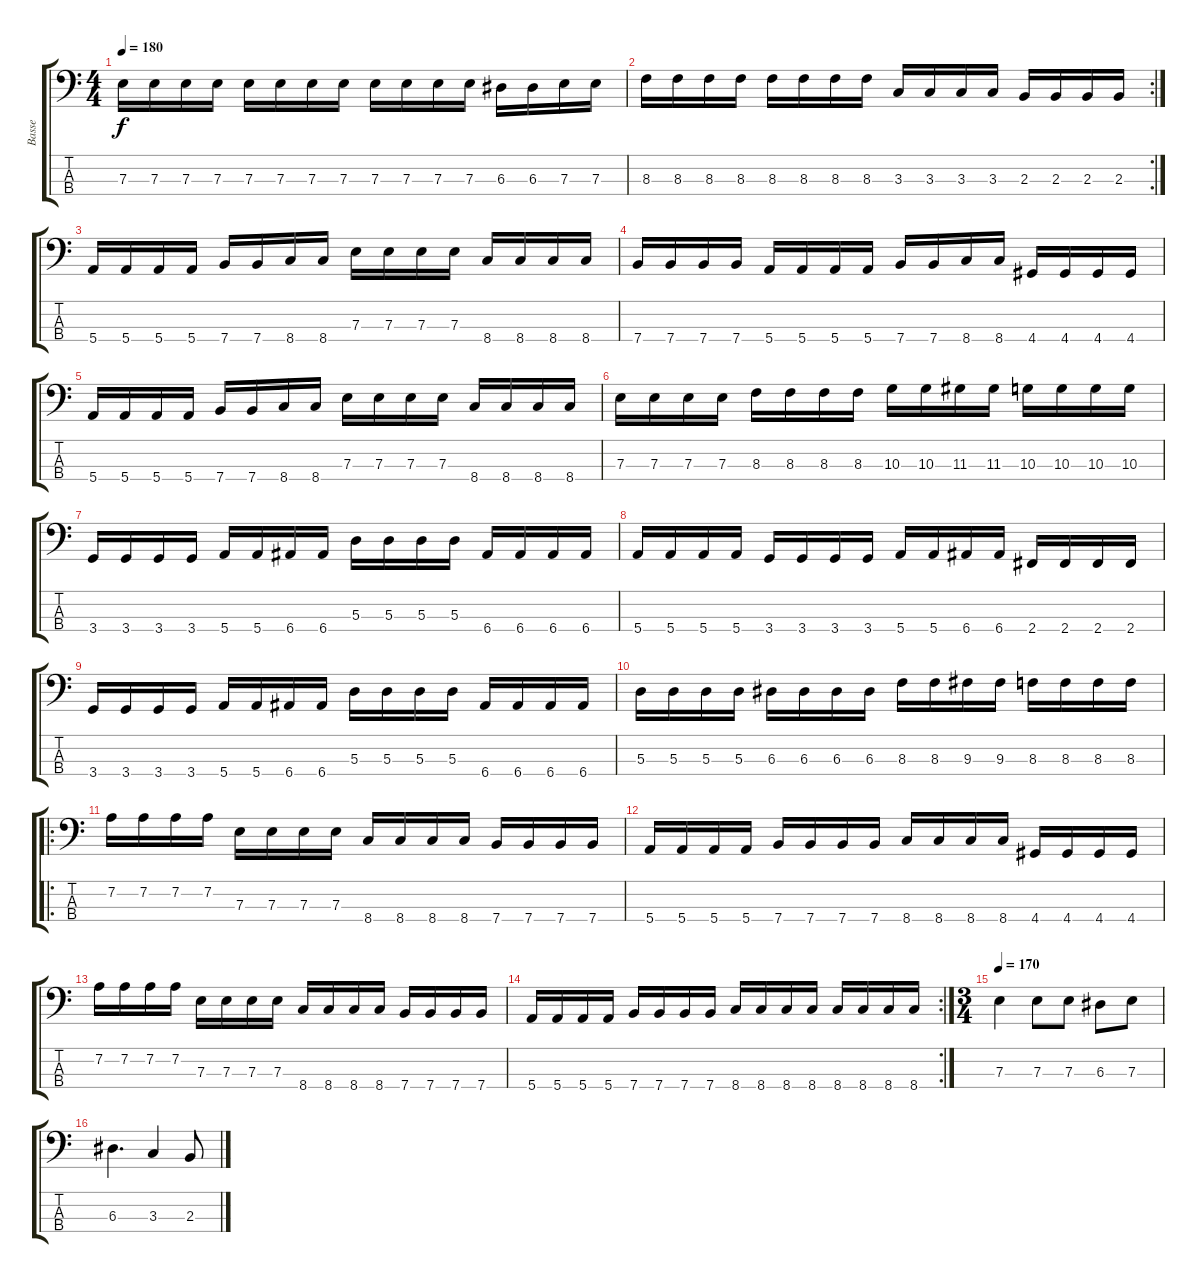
\track ("Basse" "Basse") {instrument electricbassfinger}
\staff {score tabs}
\tuning (G2 D2 A1 E1) {hide}
\ts (4 4)
\tempo 180
\clef f4
\ks c
7.3.16{dy f} 7.3.16 7.3.16 7.3.16 7.3.16 7.3.16 7.3.16 7.3.16 7.3.16 7.3.16 7.3.16 7.3.16 6.3.16 6.3.16 7.3.16 7.3.16 |
\rc 2
8.3.16 8.3.16 8.3.16 8.3.16 8.3.16 8.3.16 8.3.16 8.3.16 3.3.16 3.3.16 3.3.16 3.3.16 2.3.16 2.3.16 2.3.16 2.3.16 |
5.4.16 5.4.16 5.4.16 5.4.16 7.4.16 7.4.16 8.4.16 8.4.16 7.3.16 7.3.16 7.3.16 7.3.16 8.4.16 8.4.16 8.4.16 8.4.16 |
7.4.16 7.4.16 7.4.16 7.4.16 5.4.16 5.4.16 5.4.16 5.4.16 7.4.16 7.4.16 8.4.16 8.4.16 4.4.16 4.4.16 4.4.16 4.4.16 |
5.4.16 5.4.16 5.4.16 5.4.16 7.4.16 7.4.16 8.4.16 8.4.16 7.3.16 7.3.16 7.3.16 7.3.16 8.4.16 8.4.16 8.4.16 8.4.16 |
7.3.16 7.3.16 7.3.16 7.3.16 8.3.16 8.3.16 8.3.16 8.3.16 10.3.16 10.3.16 11.3.16 11.3.16 10.3.16 10.3.16 10.3.16 10.3.16 |
3.4.16 3.4.16 3.4.16 3.4.16 5.4.16 5.4.16 6.4.16 6.4.16 5.3.16 5.3.16 5.3.16 5.3.16 6.4.16 6.4.16 6.4.16 6.4.16 |
5.4.16 5.4.16 5.4.16 5.4.16 3.4.16 3.4.16 3.4.16 3.4.16 5.4.16 5.4.16 6.4.16 6.4.16 2.4.16 2.4.16 2.4.16 2.4.16 |
3.4.16 3.4.16 3.4.16 3.4.16 5.4.16 5.4.16 6.4.16 6.4.16 5.3.16 5.3.16 5.3.16 5.3.16 6.4.16 6.4.16 6.4.16 6.4.16 |
5.3.16 5.3.16 5.3.16 5.3.16 6.3.16 6.3.16 6.3.16 6.3.16 8.3.16 8.3.16 9.3.16 9.3.16 8.3.16 8.3.16 8.3.16 8.3.16 |
\ro
7.2.16 7.2.16 7.2.16 7.2.16 7.3.16 7.3.16 7.3.16 7.3.16 8.4.16 8.4.16 8.4.16 8.4.16 7.4.16 7.4.16 7.4.16 7.4.16 |
5.4.16 5.4.16 5.4.16 5.4.16 7.4.16 7.4.16 7.4.16 7.4.16 8.4.16 8.4.16 8.4.16 8.4.16 4.4.16 4.4.16 4.4.16 4.4.16 |
7.2.16 7.2.16 7.2.16 7.2.16 7.3.16 7.3.16 7.3.16 7.3.16 8.4.16 8.4.16 8.4.16 8.4.16 7.4.16 7.4.16 7.4.16 7.4.16 |
\rc 2
5.4.16 5.4.16 5.4.16 5.4.16 7.4.16 7.4.16 7.4.16 7.4.16 8.4.16 8.4.16 8.4.16 8.4.16 8.4.16 8.4.16 8.4.16 8.4.16 |
\ts (3 4)
\tempo 170
7.3.4 7.3.8 7.3.8 6.3.8 7.3.8 |
6.3.4{d} 3.3.4 2.3.8
